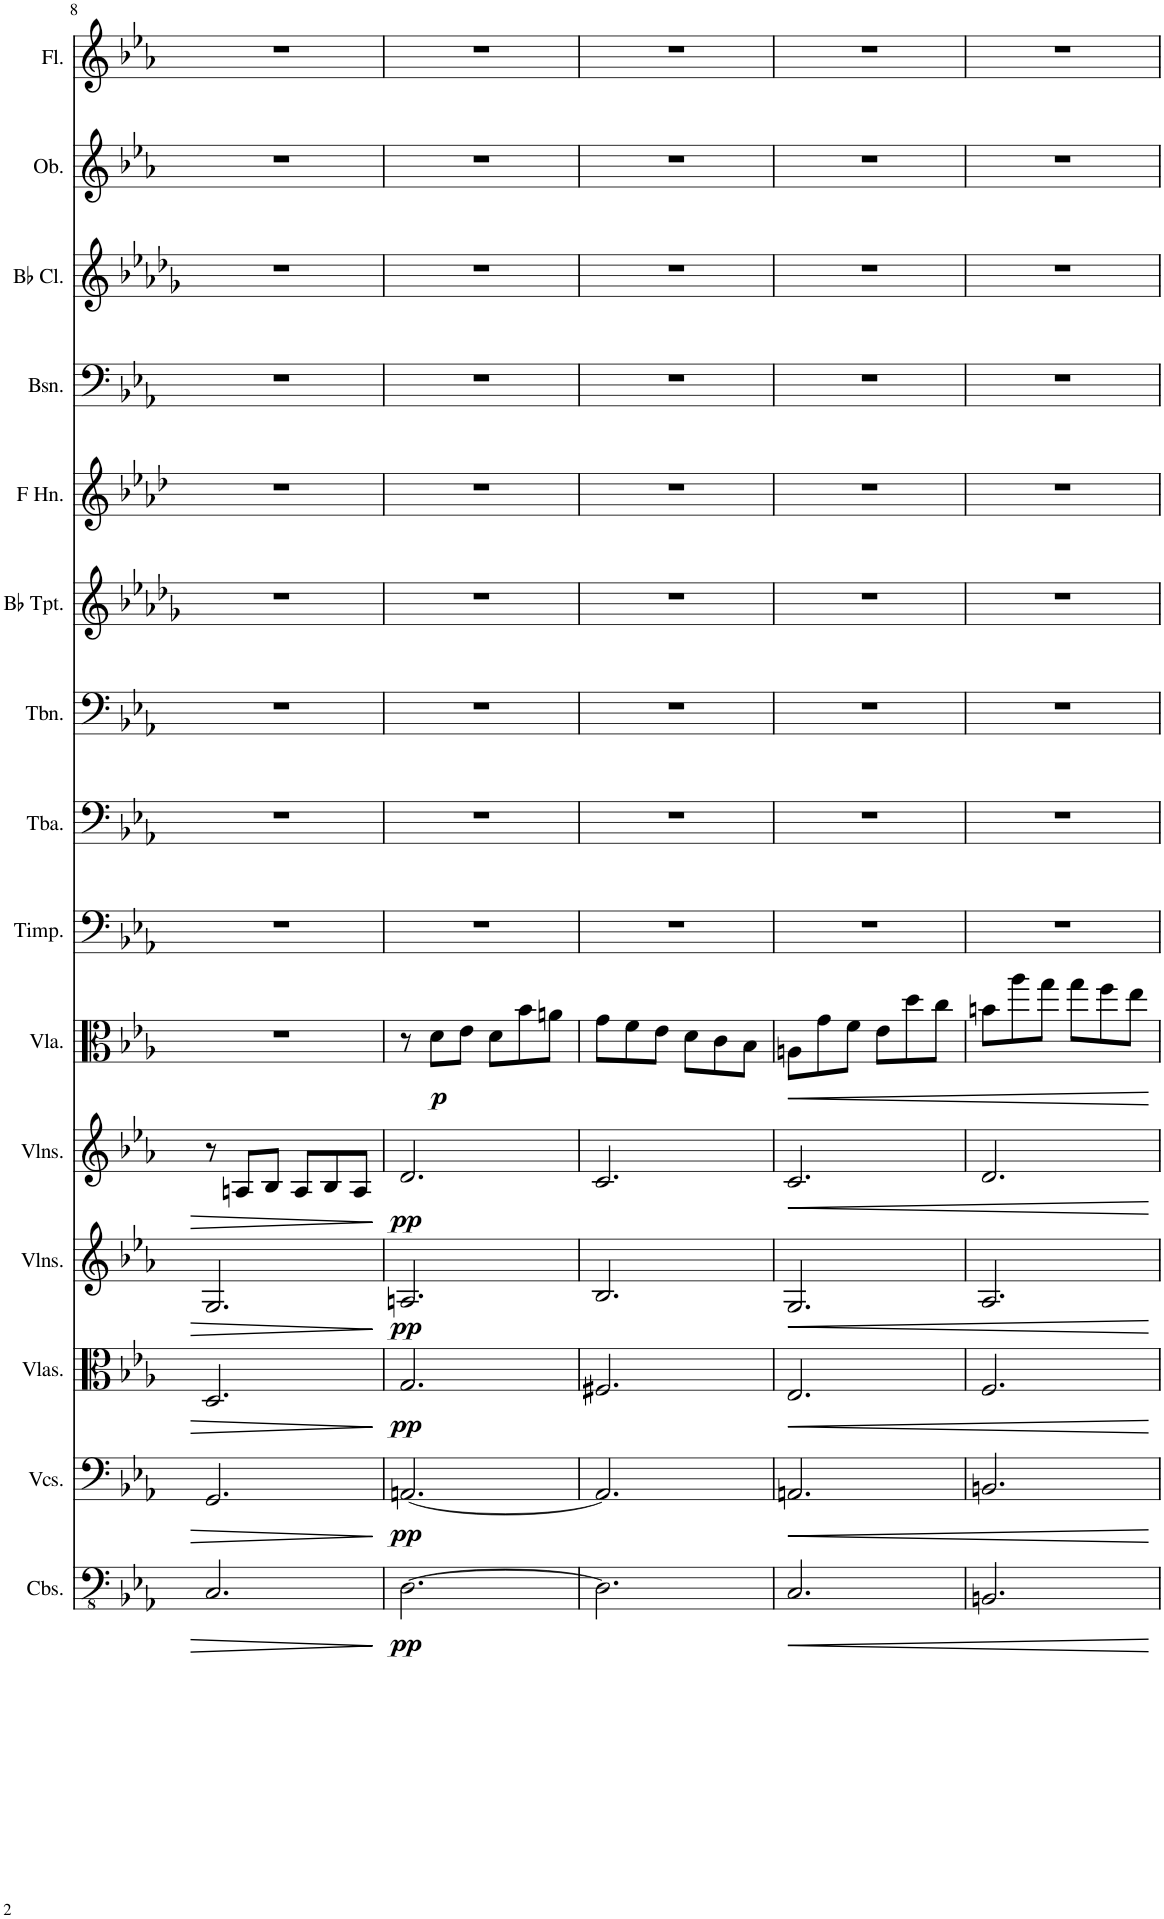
**kern	**dynam	**kern	**dynam	**kern	**dynam	**kern	**dynam	**kern	**dynam	**kern	**dynam	**kern	**kern	**kern	**kern	**kern	**kern	**kern	**kern	**kern
*part15	*part15	*part14	*part14	*part13	*part13	*part12	*part12	*part11	*part11	*part10	*part10	*part9	*part8	*part7	*part6	*part5	*part4	*part3	*part2	*part1
*staff15	*staff15	*staff14	*staff14	*staff13	*staff13	*staff12	*staff12	*staff11	*staff11	*staff10	*staff10	*staff9	*staff8	*staff7	*staff6	*staff5	*staff4	*staff3	*staff2	*staff1
*I"Contrabasses	*	*I"Violoncellos	*	*I"Violas	*	*I"Violins	*	*I"Violins	*	*I"Viola	*	*I"Timpani	*I"Tuba	*I"Trombone	*I"Bb Trumpet	*I"Horn in F	*I"Bassoon	*I"Bb Clarinet	*I"Oboe	*I"Flute
*I'Cbs.	*	*I'Vcs.	*	*I'Vlas.	*	*I'Vlns.	*	*I'Vlns.	*	*I'Vla.	*	*I'Timp.	*I'Tba.	*I'Tbn.	*I'Bb Tpt.	*	*I'Bsn.	*I'Bb Cl.	*I'Ob.	*I'Fl.
!!LO:PB:g=z
*clefFv4	*	*clefF4	*	*clefC3	*	*clefG2	*	*clefG2	*	*clefC3	*	*clefF4	*clefF4	*clefF4	*clefG2	*clefG2	*clefF4	*clefG2	*clefG2	*clefG2
*	*	*	*	*	*	*	*	*	*	*	*	*	*	*	*ITrd1c2	*ITrd4c7	*	*ITrd1c2	*	*
*k[b-e-a-]	*	*k[b-e-a-]	*	*k[b-e-a-]	*	*k[b-e-a-]	*	*k[b-e-a-]	*	*k[b-e-a-]	*	*k[b-e-a-]	*k[b-e-a-]	*k[b-e-a-]	*k[b-e-a-d-g-]	*k[b-e-a-d-]	*k[b-e-a-]	*k[b-e-a-d-g-]	*k[b-e-a-]	*k[b-e-a-]
*M6/8	*	*M6/8	*	*M6/8	*	*M6/8	*	*M6/8	*	*M6/8	*	*M6/8	*M6/8	*M6/8	*M6/8	*M6/8	*M6/8	*M6/8	*M6/8	*M6/8
=8	=8	=8	=8	=8	=8	=8	=8	=8	=8	=8	=8	=8	=8	=8	=8	=8	=8	=8	=8	=8
2.CC/	.	2.GG/	.	2.D/	.	2.G/	.	8r	.	2.r	.	2.r	2.r	2.r	2.r	2.r	2.r	2.r	2.r	2.r
.	.	.	.	.	.	.	.	8An/L	.	.	.	.	.	.	.	.	.	.	.	.
.	.	.	.	.	.	.	.	8B-/J	.	.	.	.	.	.	.	.	.	.	.	.
.	.	.	.	.	.	.	.	8A/L	.	.	.	.	.	.	.	.	.	.	.	.
.	.	.	.	.	.	.	.	8B-/	.	.	.	.	.	.	.	.	.	.	.	.
.	.	.	.	.	.	.	.	8A/J	.	.	.	.	.	.	.	.	.	.	.	.
=9	=9	=9	=9	=9	=9	=9	=9	=9	=9	=9	=9	=9	=9	=9	=9	=9	=9	=9	=9	=9
!	!LO:DY:b	!	!LO:DY:b	!	!LO:DY:b	!	!LO:DY:b	!	!LO:DY:b	!	!	!	!	!	!	!	!	!	!	!
[2.DD\	pp	[2.AAn/	pp	2.G/	pp	2.An/	pp	2.d/	pp	8r	.	2.r	2.r	2.r	2.r	2.r	2.r	2.r	2.r	2.r
!	!	!	!	!	!	!	!	!	!	!	!LO:DY:b	!	!	!	!	!	!	!	!	!
.	.	.	.	.	.	.	.	.	.	8d\L	p	.	.	.	.	.	.	.	.	.
.	.	.	.	.	.	.	.	.	.	8e-\J	.	.	.	.	.	.	.	.	.	.
.	.	.	.	.	.	.	.	.	.	8d\L	.	.	.	.	.	.	.	.	.	.
.	.	.	.	.	.	.	.	.	.	8b-\	.	.	.	.	.	.	.	.	.	.
.	.	.	.	.	.	.	.	.	.	8an\J	.	.	.	.	.	.	.	.	.	.
=10	=10	=10	=10	=10	=10	=10	=10	=10	=10	=10	=10	=10	=10	=10	=10	=10	=10	=10	=10	=10
2.DD\]	.	2.AA/]	.	2.F#X/	.	2.B-/	.	2.c/	.	8g\L	.	2.r	2.r	2.r	2.r	2.r	2.r	2.r	2.r	2.r
.	.	.	.	.	.	.	.	.	.	8f\	.	.	.	.	.	.	.	.	.	.
.	.	.	.	.	.	.	.	.	.	8e-\J	.	.	.	.	.	.	.	.	.	.
.	.	.	.	.	.	.	.	.	.	8d\L	.	.	.	.	.	.	.	.	.	.
.	.	.	.	.	.	.	.	.	.	8c\	.	.	.	.	.	.	.	.	.	.
.	.	.	.	.	.	.	.	.	.	8B-\J	.	.	.	.	.	.	.	.	.	.
=11	=11	=11	=11	=11	=11	=11	=11	=11	=11	=11	=11	=11	=11	=11	=11	=11	=11	=11	=11	=11
!	!LO:HP:b	!	!LO:HP:b	!	!LO:HP:b	!	!LO:HP:b	!	!LO:HP:b	!	!LO:HP:b	!	!	!	!	!	!	!	!	!
2.CC/	<	2.AAn/	<	2.E-/	<	2.G/	<	2.c/	<	8An\L	<	2.r	2.r	2.r	2.r	2.r	2.r	2.r	2.r	2.r
.	.	.	.	.	.	.	.	.	.	8g\	.	.	.	.	.	.	.	.	.	.
.	.	.	.	.	.	.	.	.	.	8f\J	.	.	.	.	.	.	.	.	.	.
.	.	.	.	.	.	.	.	.	.	8e-\L	.	.	.	.	.	.	.	.	.	.
.	.	.	.	.	.	.	.	.	.	8dd\	.	.	.	.	.	.	.	.	.	.
.	.	.	.	.	.	.	.	.	.	8cc\J	.	.	.	.	.	.	.	.	.	.
=12	=12	=12	=12	=12	=12	=12	=12	=12	=12	=12	=12	=12	=12	=12	=12	=12	=12	=12	=12	=12
2.BBBn/	.	2.BBn/	.	2.F/	.	2.A-/	.	2.d/	.	8bn\L	.	2.r	2.r	2.r	2.r	2.r	2.r	2.r	2.r	2.r
.	.	.	.	.	.	.	.	.	.	8aa-\	.	.	.	.	.	.	.	.	.	.
.	.	.	.	.	.	.	.	.	.	8gg\J	.	.	.	.	.	.	.	.	.	.
.	.	.	.	.	.	.	.	.	.	8gg\L	.	.	.	.	.	.	.	.	.	.
.	.	.	.	.	.	.	.	.	.	8ff\	.	.	.	.	.	.	.	.	.	.
.	.	.	.	.	.	.	.	.	.	8ee-\J	.	.	.	.	.	.	.	.	.	.
.	[	.	[	.	[	.	[	.	[	.	[	.	.	.	.	.	.	.	.	.
=	=	=	=	=	=	=	=	=	=	=	=	=	=	=	=	=	=	=	=	=
*-	*-	*-	*-	*-	*-	*-	*-	*-	*-	*-	*-	*-	*-	*-	*-	*-	*-	*-	*-	*-
